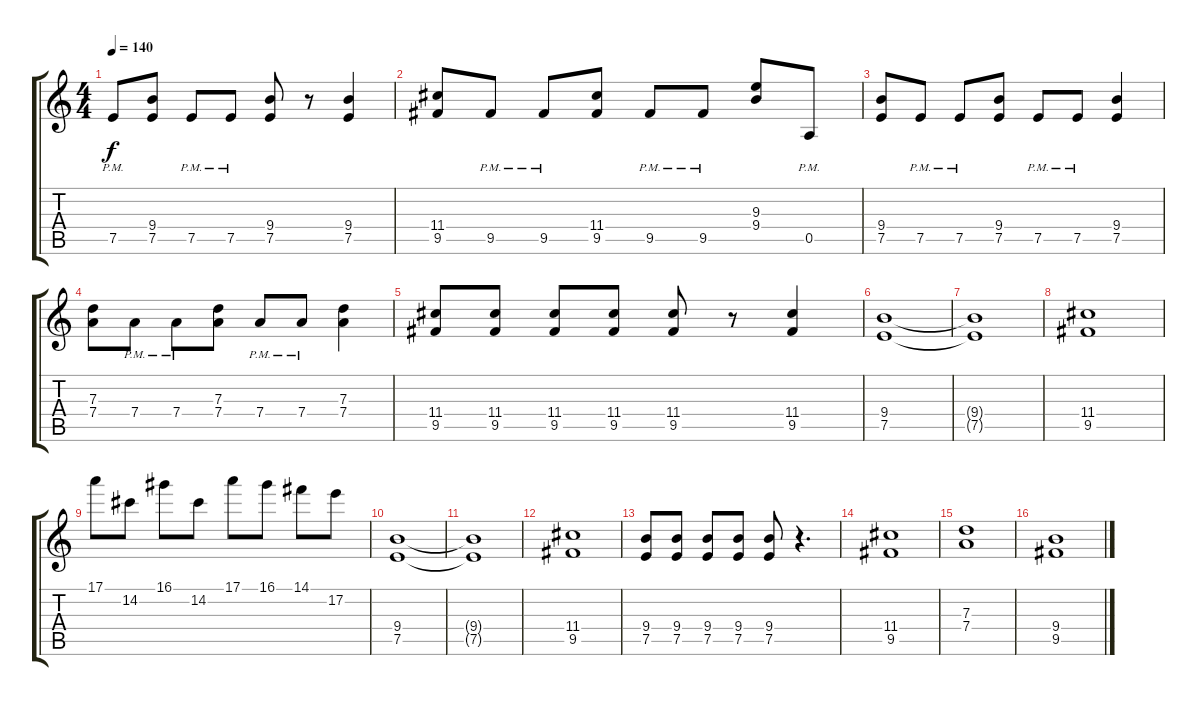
\track "" {instrument overdrivenguitar}
\staff {score tabs}
\tuning (E4 B3 G3 D3 A2 E2) {hide}
\ts (4 4)
\tempo 140
\clef g2
\ks c
7.5{pm}.8{dy f} (9.4 7.5).8 7.5{pm}.8 7.5{pm}.8 (9.4 7.5).8 r.8 (9.4 7.5).4 |
(11.4 9.5).8 9.5{pm}.8 9.5{pm}.8 (11.4 9.5).8 9.5{pm}.8 9.5{pm}.8 (9.3 9.4).8 0.5{pm}.8 |
(9.4 7.5).8 7.5{pm}.8 7.5{pm}.8 (9.4 7.5).8 7.5{pm}.8 7.5{pm}.8 (9.4 7.5).4 |
(7.3 7.4).8 7.4{pm}.8 7.4{pm}.8 (7.3 7.4).8 7.4{pm}.8 7.4{pm}.8 (7.3 7.4).4 |
(11.4 9.5).8 (11.4 9.5).8 (11.4 9.5).8 (11.4 9.5).8 (11.4 9.5).8 r.8 (11.4 9.5).4 |
(9.4 7.5).1 |
(9.4{t} 7.5{t}).1 |
(11.4 9.5).1 |
17.1.8 14.2.8 16.1.8 14.2.8 17.1.8 16.1.8 14.1.8 17.2.8 |
(9.4 7.5).1 |
(9.4{t} 7.5{t}).1 |
(11.4 9.5).1 |
(9.4 7.5).8 (9.4 7.5).8 (9.4 7.5).8 (9.4 7.5).8 (9.4 7.5).8 r.4{d} |
(11.4 9.5).1 |
(7.3 7.4).1 |
(9.4 9.5).1
